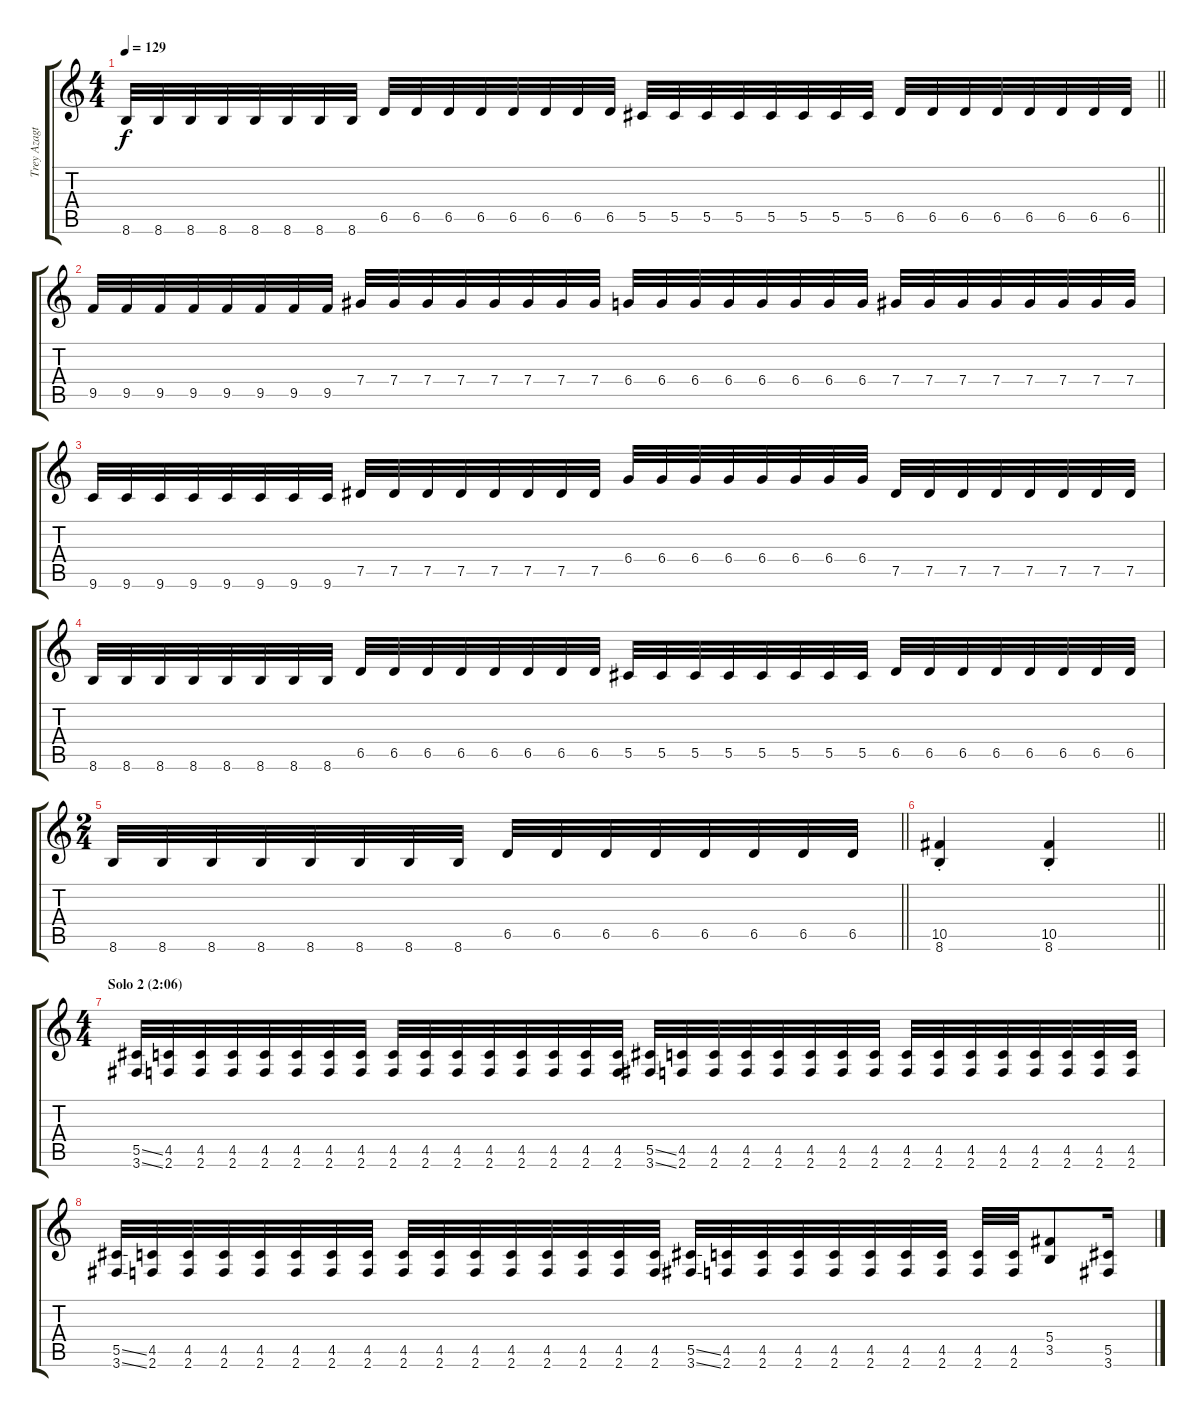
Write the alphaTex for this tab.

\track ("Trey Azagthoth " "Trey Azagt") {instrument distortionguitar}
\staff {score tabs}
\tuning (Eb4 Bb3 Gb3 Db3 Ab2 Eb2) {hide}
\ts (4 4)
\tempo 129
\clef g2
\barLineRight lightlight
\ks c
8.6.32{dy f} 8.6.32 8.6.32 8.6.32 8.6.32 8.6.32 8.6.32 8.6.32 6.5.32 6.5.32 6.5.32 6.5.32 6.5.32 6.5.32 6.5.32 6.5.32 5.5.32 5.5.32 5.5.32 5.5.32 5.5.32 5.5.32 5.5.32 5.5.32 6.5.32 6.5.32 6.5.32 6.5.32 6.5.32 6.5.32 6.5.32 6.5.32 |
9.5.32 9.5.32 9.5.32 9.5.32 9.5.32 9.5.32 9.5.32 9.5.32 7.4.32 7.4.32 7.4.32 7.4.32 7.4.32 7.4.32 7.4.32 7.4.32 6.4.32 6.4.32 6.4.32 6.4.32 6.4.32 6.4.32 6.4.32 6.4.32 7.4.32 7.4.32 7.4.32 7.4.32 7.4.32 7.4.32 7.4.32 7.4.32 |
9.6.32 9.6.32 9.6.32 9.6.32 9.6.32 9.6.32 9.6.32 9.6.32 7.5.32 7.5.32 7.5.32 7.5.32 7.5.32 7.5.32 7.5.32 7.5.32 6.4.32 6.4.32 6.4.32 6.4.32 6.4.32 6.4.32 6.4.32 6.4.32 7.5.32 7.5.32 7.5.32 7.5.32 7.5.32 7.5.32 7.5.32 7.5.32 |
8.6.32 8.6.32 8.6.32 8.6.32 8.6.32 8.6.32 8.6.32 8.6.32 6.5.32 6.5.32 6.5.32 6.5.32 6.5.32 6.5.32 6.5.32 6.5.32 5.5.32 5.5.32 5.5.32 5.5.32 5.5.32 5.5.32 5.5.32 5.5.32 6.5.32 6.5.32 6.5.32 6.5.32 6.5.32 6.5.32 6.5.32 6.5.32 |
\ts (2 4)
\barLineRight lightlight
8.6.32 8.6.32 8.6.32 8.6.32 8.6.32 8.6.32 8.6.32 8.6.32 6.5.32 6.5.32 6.5.32 6.5.32 6.5.32 6.5.32 6.5.32 6.5.32 |
\barLineRight lightlight
(10.5{st} 8.6{st}).4 (10.5{st} 8.6{st}).4 |
\ts (4 4)
\section ("" "Solo 2 (2:06)")
(5.5{ss} 3.6{ss}).32 (4.5 2.6).32 (4.5 2.6).32 (4.5 2.6).32 (4.5 2.6).32 (4.5 2.6).32 (4.5 2.6).32 (4.5 2.6).32 (4.5 2.6).32 (4.5 2.6).32 (4.5 2.6).32 (4.5 2.6).32 (4.5 2.6).32 (4.5 2.6).32 (4.5 2.6).32 (4.5 2.6).32 (5.5{ss} 3.6{ss}).32 (4.5 2.6).32 (4.5 2.6).32 (4.5 2.6).32 (4.5 2.6).32 (4.5 2.6).32 (4.5 2.6).32 (4.5 2.6).32 (4.5 2.6).32 (4.5 2.6).32 (4.5 2.6).32 (4.5 2.6).32 (4.5 2.6).32 (4.5 2.6).32 (4.5 2.6).32 (4.5 2.6).32 |
(5.5{ss} 3.6{ss}).32 (4.5 2.6).32 (4.5 2.6).32 (4.5 2.6).32 (4.5 2.6).32 (4.5 2.6).32 (4.5 2.6).32 (4.5 2.6).32 (4.5 2.6).32 (4.5 2.6).32 (4.5 2.6).32 (4.5 2.6).32 (4.5 2.6).32 (4.5 2.6).32 (4.5 2.6).32 (4.5 2.6).32 (5.5{ss} 3.6{ss}).32 (4.5 2.6).32 (4.5 2.6).32 (4.5 2.6).32 (4.5 2.6).32 (4.5 2.6).32 (4.5 2.6).32 (4.5 2.6).32 (4.5 2.6).32 (4.5 2.6).32 (5.4 3.5).8 (5.5 3.6).16
